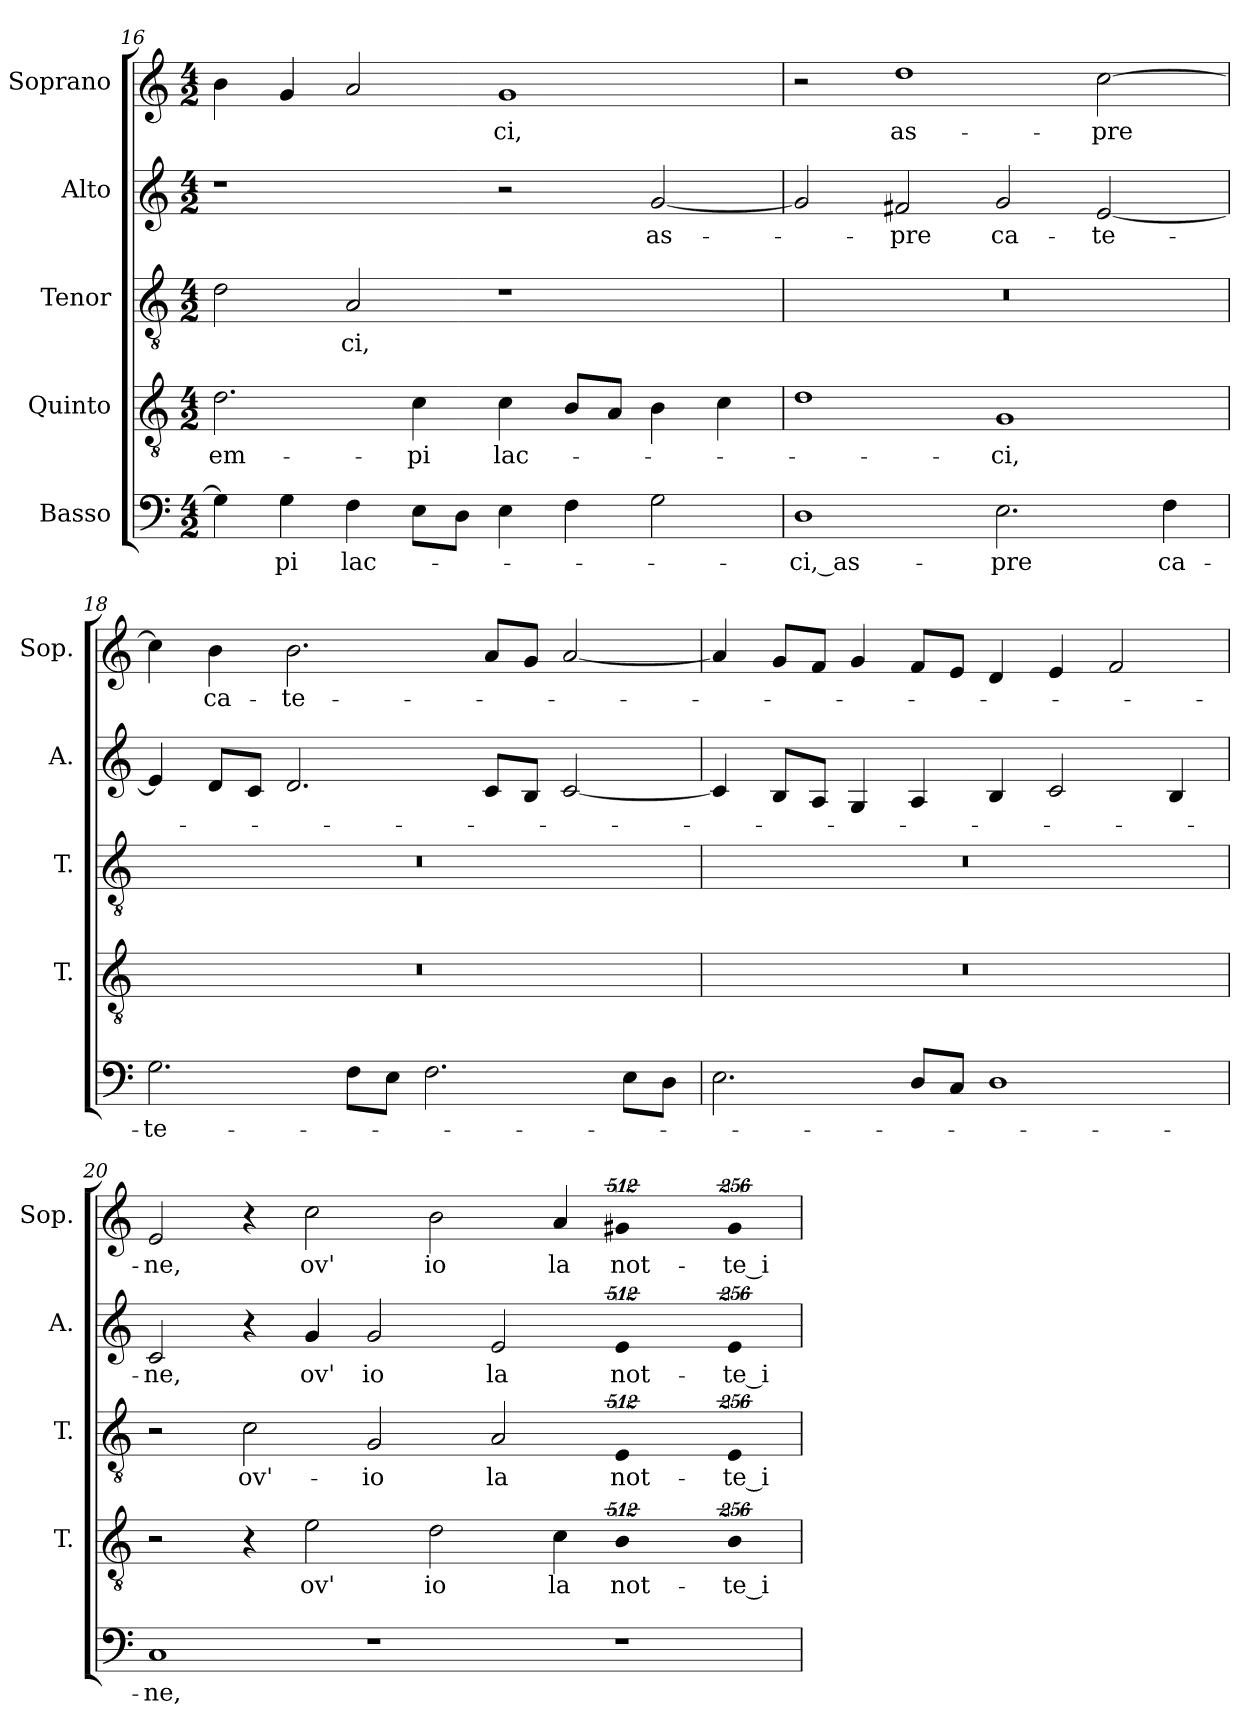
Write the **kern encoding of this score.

**kern	**text	**kern	**text	**kern	**text	**kern	**text	**kern	**text
*part5	*part5	*part4	*part4	*part3	*part3	*part2	*part2	*part1	*part1
*staff5	*staff5	*staff4	*staff4	*staff3	*staff3	*staff2	*staff2	*staff1	*staff1
*I"Basso	*	*I"Quinto	*	*I"Tenor	*	*I"Alto	*	*I"Soprano	*
*	*	*I'T.	*	*I'T.	*	*I'A.	*	*I'Sop.	*
*clefF4	*	*clefGv2	*	*clefGv2	*	*clefG2	*	*clefG2	*
*	*	*ITrd7c12	*	*ITrd7c12	*	*	*	*	*
*k[]	*	*k[]	*	*k[]	*	*k[]	*	*k[]	*
*C:	*	*C:	*	*C:	*	*C:	*	*C:	*
*M4/2	*	*M4/2	*	*M4/2	*	*M4/2	*	*M4/2	*
=16	=16	=16	=16	=16	=16	=16	=16	=16	=16
!	!	!	!LO:LY:b:color=#000000	!	!	!	!	!	!
4Gi\]	.	2.Di\	em-	2Di\	.	1r	.	4bi\	.
!	!LO:LY:b:color=#000000	!	!	!	!	!	!	!	!
4Gi\	-pi	.	.	.	.	.	.	4gi/	.
!	!LO:LY:b:color=#000000	!	!	!	!	!	!	!	!
!	!	!	!	!	!LO:LY:b:color=#000000	!	!	!	!
4Fi\	lac-	.	.	2AAi/	-ci,	.	.	2ai/	.
!	!	!	!LO:LY:b:color=#000000	!	!	!	!	!	!
8Ei\L	.	4Ci\	-pi	.	.	.	.	.	.
8Di\J	.	.	.	.	.	.	.	.	.
!	!	!	!LO:LY:b:color=#000000	!	!	!	!	!	!
!	!	!	!	!	!	!	!	!	!LO:LY:b:color=#000000
4Ei\	.	4Ci\	lac-	1r	.	2r	.	1gi	-ci,
4Fi\	.	8BBi/L	.	.	.	.	.	.	.
.	.	8AAi/J	.	.	.	.	.	.	.
!	!	!	!	!	!	!	!LO:LY:b:color=#000000	!	!
2Gi\	.	4BBi\	.	.	.	[2gi/	as-	.	.
.	.	4Ci\	.	.	.	.	.	.	.
=17	=17	=17	=17	=17	=17	=17	=17	=17	=17
!	!LO:LY:b:color=#000000	!	!	!LO:N:vis=1	!	!	!	!	!
1Di	-ci,_as-	1Di	.	0r	.	2gi/]	.	2r	.
!	!	!	!	!	!	!	!LO:LY:b:color=#000000	!	!
!	!	!	!	!	!	!	!	!	!LO:LY:b:color=#000000
.	.	.	.	.	.	2f#Xi/	-pre	1ddi	as-
!	!LO:LY:b:color=#000000	!	!	!	!	!	!	!	!
!	!	!	!LO:LY:b:color=#000000	!	!	!	!	!	!
!	!	!	!	!	!	!	!LO:LY:b:color=#000000	!	!
2.Ei\	-pre	1GGi	-ci,	.	.	2gi/	ca-	.	.
!	!	!	!	!	!	!	!LO:LY:b:color=#000000	!	!
!	!	!	!	!	!	!	!	!	!LO:LY:b:color=#000000
.	.	.	.	.	.	[2ei/	-te-	[2cci\	-pre
!	!LO:LY:b:color=#000000	!	!	!	!	!	!	!	!
4Fi\	ca-	.	.	.	.	.	.	.	.
=18	=18	=18	=18	=18	=18	=18	=18	=18	=18
!	!LO:LY:b:color=#000000	!LO:N:vis=1	!	!LO:N:vis=1	!	!	!	!	!
2.Gi\	-te-	0r	.	0r	.	4ei/]	.	4cci\]	.
!	!	!	!	!	!	!	!	!	!LO:LY:b:color=#000000
.	.	.	.	.	.	8di/L	.	4bi\	ca-
.	.	.	.	.	.	8ci/J	.	.	.
!	!	!	!	!	!	!	!	!	!LO:LY:b:color=#000000
.	.	.	.	.	.	2.di/	.	2.bi\	-te-
8Fi\L	.	.	.	.	.	.	.	.	.
8Ei\J	.	.	.	.	.	.	.	.	.
2.Fi\	.	.	.	.	.	.	.	.	.
.	.	.	.	.	.	8ci/L	.	8ai/L	.
.	.	.	.	.	.	8Bi/J	.	8gi/J	.
.	.	.	.	.	.	[2ci/	.	[2ai/	.
8Ei\L	.	.	.	.	.	.	.	.	.
8Di\J	.	.	.	.	.	.	.	.	.
!!LO:PB:g=z
=19	=19	=19	=19	=19	=19	=19	=19	=19	=19
!	!	!LO:N:vis=1	!	!LO:N:vis=1	!	!	!	!	!
2.Ei\	.	0r	.	0r	.	4ci/]	.	4ai/]	.
.	.	.	.	.	.	8Bi/L	.	8gi/L	.
.	.	.	.	.	.	8Ai/J	.	8fi/J	.
.	.	.	.	.	.	4Gi/	.	4gi/	.
8Di/L	.	.	.	.	.	4Ai/	.	8fi/L	.
8Ci/J	.	.	.	.	.	.	.	8ei/J	.
1Di	.	.	.	.	.	4Bi/	.	4di/	.
.	.	.	.	.	.	2ci/	.	4ei/	.
.	.	.	.	.	.	.	.	2fi/	.
.	.	.	.	.	.	4Bi/	.	.	.
=20	=20	=20	=20	=20	=20	=20	=20	=20	=20
!	!LO:LY:b:color=#000000	!	!	!	!	!	!	!	!
!	!	!	!	!	!	!	!LO:LY:b:color=#000000	!	!
!	!	!	!	!	!	!	!	!	!LO:LY:b:color=#000000
1Ci	-ne,	2r	.	2r	.	2ci/	-ne,	2ei/	-ne,
!	!	!	!	!	!LO:LY:b:color=#000000	!	!	!	!
.	.	4r	.	2Ci\	ov'-	4r	.	4r	.
!	!	!	!LO:LY:b:color=#000000	!	!	!	!	!	!
!	!	!	!	!	!	!	!LO:LY:b:color=#000000	!	!
!	!	!	!	!	!	!	!	!	!LO:LY:b:color=#000000
.	.	2Ei\	ov'	.	.	4gi/	ov'	2cci\	ov'
!	!	!	!	!	!LO:LY:b:color=#000000	!	!	!	!
!	!	!	!	!	!	!	!LO:LY:b:color=#000000	!	!
1r	.	.	.	2GGi/	-io	2gi/	io	.	.
!	!	!	!LO:LY:b:color=#000000	!	!	!	!	!	!
!	!	!	!	!	!	!	!	!	!LO:LY:b:color=#000000
.	.	2Di\	io	.	.	.	.	2bi\	io
!	!	!	!	!	!LO:LY:b:color=#000000	!	!	!	!
!	!	!	!	!	!	!	!LO:LY:b:color=#000000	!	!
.	.	.	.	2AAi/	la	2ei/	la	.	.
!	!	!	!LO:LY:b:color=#000000	!	!	!	!	!	!
!	!	!	!	!	!	!	!	!	!LO:LY:b:color=#000000
.	.	4Ci\	la	.	.	.	.	4ai/	la
!	!	!LO:N:vis=1	!	!	!	!	!	!	!
!	!	!	!LO:LY:b:color=#000000	!LO:N:vis=1	!	!	!	!	!
!	!	!	!	!	!LO:LY:b:color=#000000	!LO:N:vis=1	!	!	!
!	!	!	!	!	!	!	!LO:LY:b:color=#000000	!LO:N:vis=1	!
!	!	!	!	!	!	!	!	!	!LO:LY:b:color=#000000
1r	.	512%341BBi	not-	512%341EEi	not-	512%341ei	not-	512%341g#Xi	not-
!	!	!LO:N:vis=2	!	!	!	!	!	!	!
!	!	!	!LO:LY:b:color=#000000	!LO:N:vis=2	!	!	!	!	!
!	!	!	!	!	!LO:LY:b:color=#000000	!LO:N:vis=2	!	!	!
!	!	!	!	!	!	!	!LO:LY:b:color=#000000	!LO:N:vis=2	!
!	!	!	!	!	!	!	!	!	!LO:LY:b:color=#000000
.	.	512%171BBi\	-te_i	512%171EEi/	-te_i	512%171ei/	-te_i	512%171g#i/	-te_i
=	=	=	=	=	=	=	=	=	=
*-	*-	*-	*-	*-	*-	*-	*-	*-	*-
